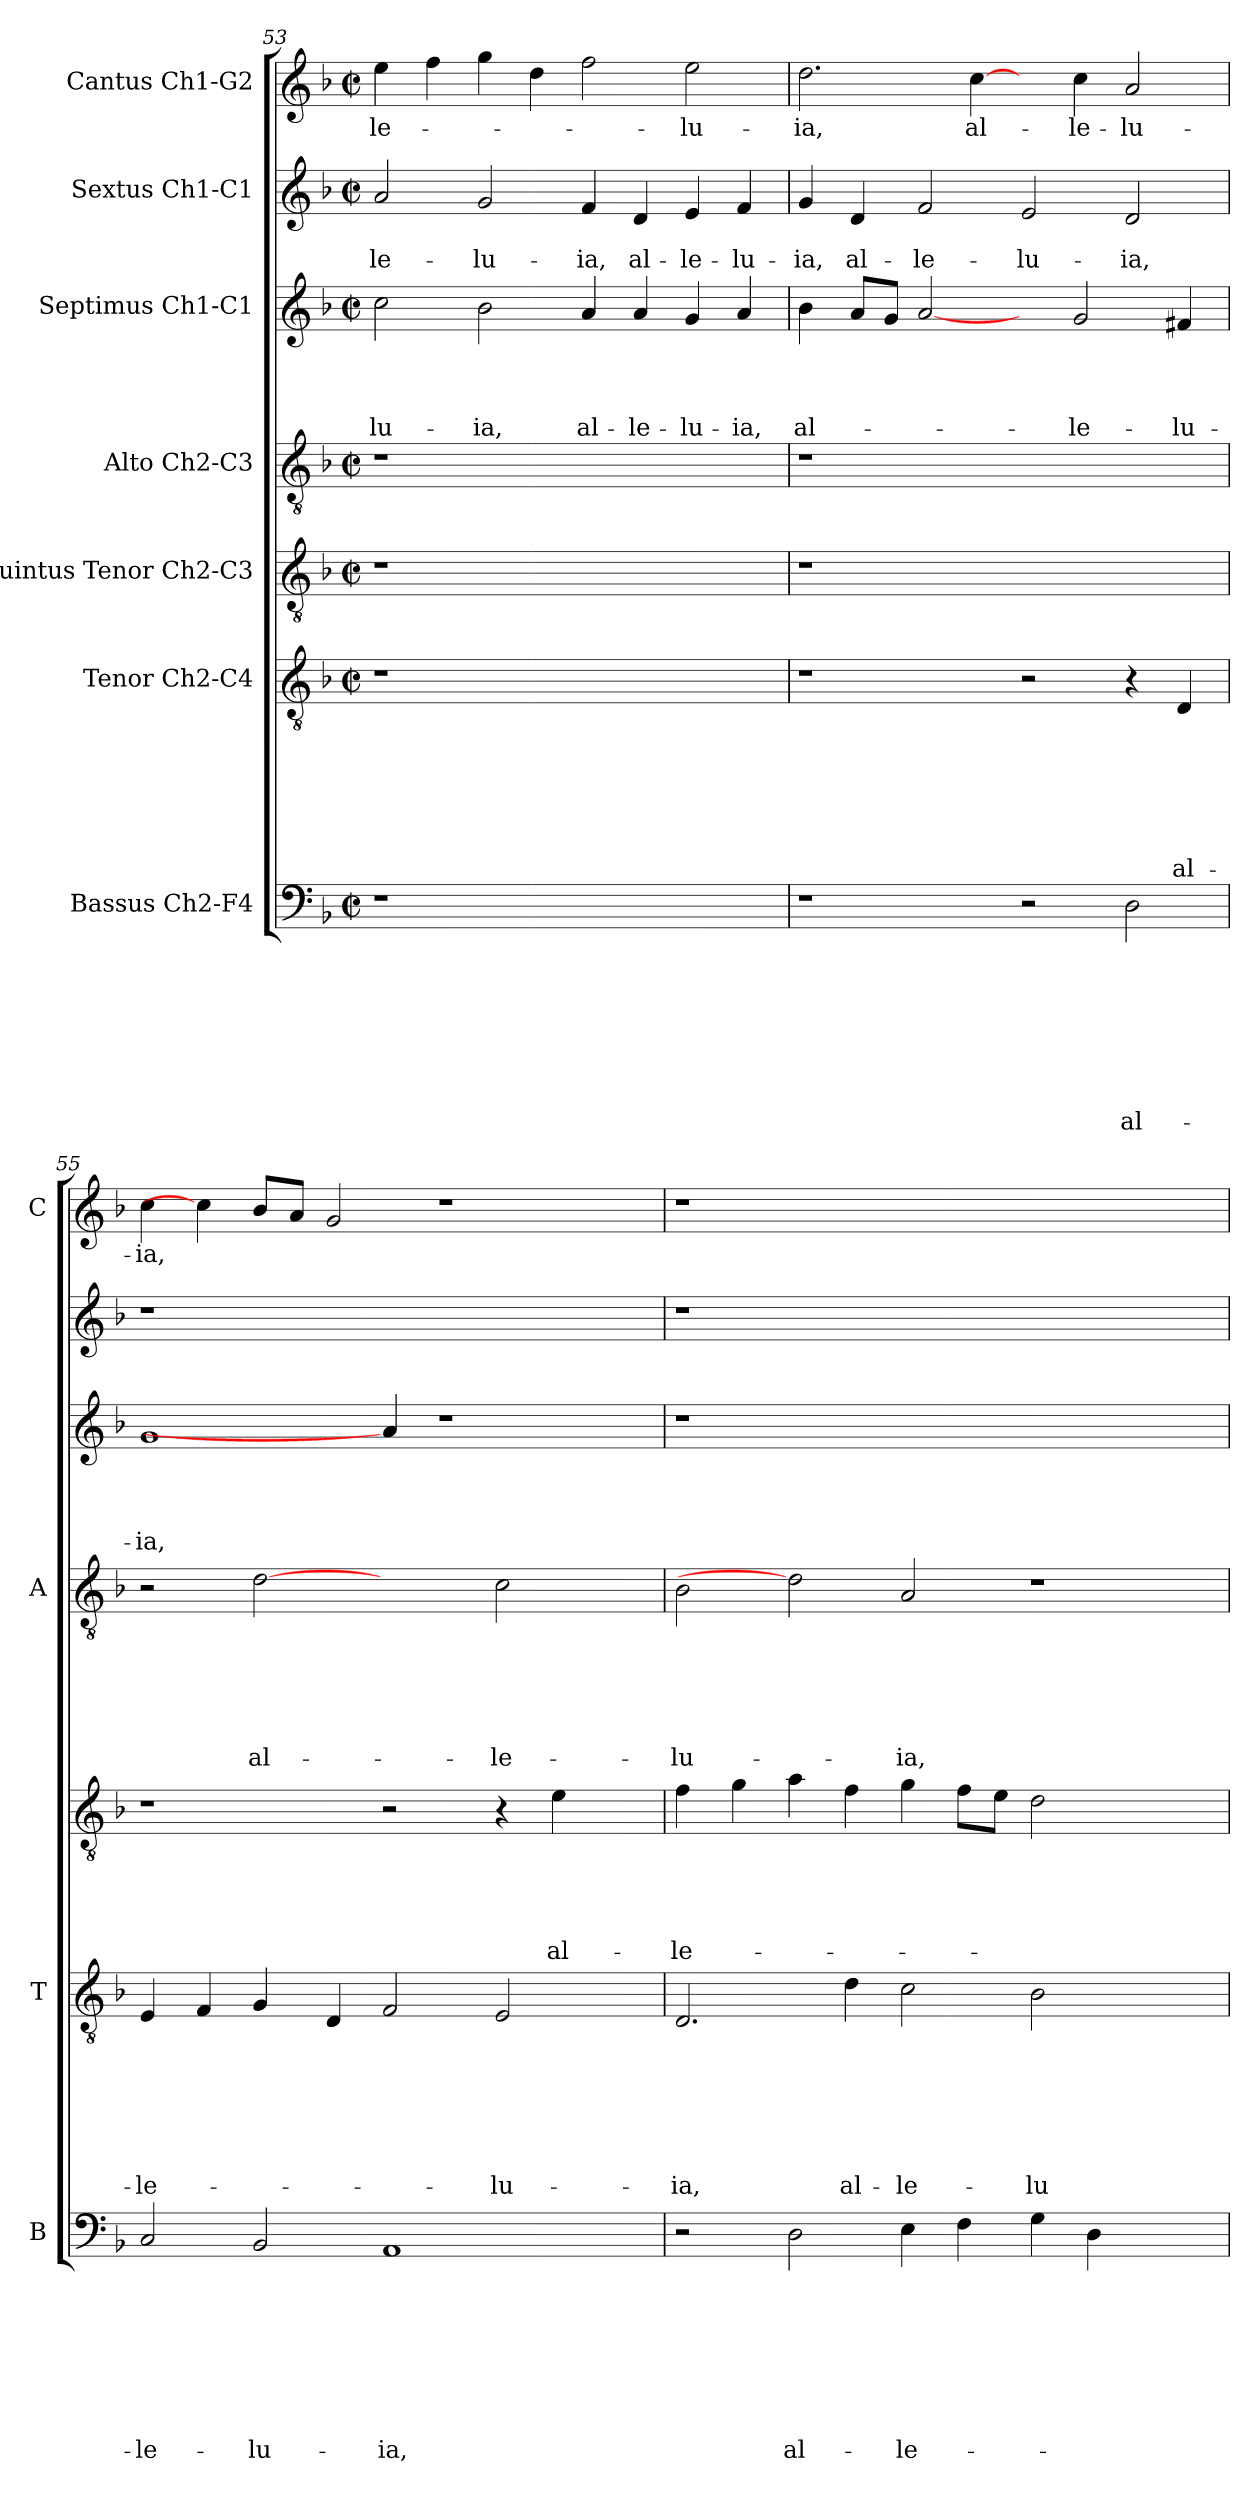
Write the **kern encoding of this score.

**kern	**text	**text	**text	**text	**text	**text	**text	**text	**kern	**text	**text	**text	**text	**text	**text	**text	**kern	**text	**text	**text	**text	**text	**kern	**text	**text	**text	**text	**text	**text	**kern	**text	**text	**text	**text	**kern	**text	**text	**kern	**text
*part7	*part7	*part7	*part7	*part7	*part7	*part7	*part7	*part7	*part6	*part6	*part6	*part6	*part6	*part6	*part6	*part6	*part5	*part5	*part5	*part5	*part5	*part5	*part4	*part4	*part4	*part4	*part4	*part4	*part4	*part3	*part3	*part3	*part3	*part3	*part2	*part2	*part2	*part1	*part1
*staff7	*staff7	*staff7	*staff7	*staff7	*staff7	*staff7	*staff7	*staff7	*staff6	*staff6	*staff6	*staff6	*staff6	*staff6	*staff6	*staff6	*staff5	*staff5	*staff5	*staff5	*staff5	*staff5	*staff4	*staff4	*staff4	*staff4	*staff4	*staff4	*staff4	*staff3	*staff3	*staff3	*staff3	*staff3	*staff2	*staff2	*staff2	*staff1	*staff1
*I"Bassus Ch2-F4	*	*	*	*	*	*	*	*	*I"Tenor Ch2-C4	*	*	*	*	*	*	*	*I"Quintus Tenor Ch2-C3	*	*	*	*	*	*I"Alto Ch2-C3	*	*	*	*	*	*	*I"Septimus Ch1-C1	*	*	*	*	*I"Sextus Ch1-C1	*	*	*I"Cantus Ch1-G2	*
*I'B	*	*	*	*	*	*	*	*	*I'T	*	*	*	*	*	*	*	*	*	*	*	*	*	*I'A	*	*	*	*	*	*	*	*	*	*	*	*	*	*	*I'C	*
!!LO:LB:g=z
*clefF4	*	*	*	*	*	*	*	*	*clefGv2	*	*	*	*	*	*	*	*clefGv2	*	*	*	*	*	*clefGv2	*	*	*	*	*	*	*clefG2	*	*	*	*	*clefG2	*	*	*clefG2	*
*k[b-]	*	*	*	*	*	*	*	*	*k[b-]	*	*	*	*	*	*	*	*k[b-]	*	*	*	*	*	*k[b-]	*	*	*	*	*	*	*k[b-]	*	*	*	*	*k[b-]	*	*	*k[b-]	*
*F:	*	*	*	*	*	*	*	*	*F:	*	*	*	*	*	*	*	*F:	*	*	*	*	*	*F:	*	*	*	*	*	*	*F:	*	*	*	*	*F:	*	*	*F:	*
*M2/2	*	*	*	*	*	*	*	*	*M2/2	*	*	*	*	*	*	*	*M2/2	*	*	*	*	*	*M2/2	*	*	*	*	*	*	*M2/2	*	*	*	*	*M2/2	*	*	*M2/2	*
*met(c|)	*	*	*	*	*	*	*	*	*met(c|)	*	*	*	*	*	*	*	*met(c|)	*	*	*	*	*	*met(c|)	*	*	*	*	*	*	*met(c|)	*	*	*	*	*met(c|)	*	*	*met(c|)	*
=53	=53	=53	=53	=53	=53	=53	=53	=53	=53	=53	=53	=53	=53	=53	=53	=53	=53	=53	=53	=53	=53	=53	=53	=53	=53	=53	=53	=53	=53	=53	=53	=53	=53	=53	=53	=53	=53	=53	=53
!	!	!	!	!	!	!	!	!	!	!	!	!	!	!	!	!	!	!	!	!	!	!	!	!	!	!	!	!	!	!	!	!	!	!LO:LY:b	!	!	!LO:LY:b	!	!LO:LY:b
1r	.	.	.	.	.	.	.	.	1r	.	.	.	.	.	.	.	1r	.	.	.	.	.	1r	.	.	.	.	.	.	2cc\	.	.	.	-lu-	2a/	.	-le-	4ee\	-le-
.	.	.	.	.	.	.	.	.	.	.	.	.	.	.	.	.	.	.	.	.	.	.	.	.	.	.	.	.	.	.	.	.	.	.	.	.	.	4ff\	.
!	!	!	!	!	!	!	!	!	!	!	!	!	!	!	!	!	!	!	!	!	!	!	!	!	!	!	!	!	!	!	!	!	!	!LO:LY:b	!	!	!LO:LY:b	!	!
.	.	.	.	.	.	.	.	.	.	.	.	.	.	.	.	.	.	.	.	.	.	.	.	.	.	.	.	.	.	2b-\	.	.	.	-ia,	2g/	.	-lu-	4gg\	.
.	.	.	.	.	.	.	.	.	.	.	.	.	.	.	.	.	.	.	.	.	.	.	.	.	.	.	.	.	.	.	.	.	.	.	.	.	.	4dd\	.
!	!	!	!	!	!	!	!	!	!	!	!	!	!	!	!	!	!	!	!	!	!	!	!	!	!	!	!	!	!	!	!	!	!	!LO:LY:b	!	!	!LO:LY:b	!	!
1ryy	.	.	.	.	.	.	.	.	1ryy	.	.	.	.	.	.	.	1ryy	.	.	.	.	.	1ryy	.	.	.	.	.	.	4a/	.	.	.	al-	4f/	.	-ia,	2ff\	.
!	!	!	!	!	!	!	!	!	!	!	!	!	!	!	!	!	!	!	!	!	!	!	!	!	!	!	!	!	!	!	!	!	!	!LO:LY:b	!	!	!LO:LY:b	!	!
.	.	.	.	.	.	.	.	.	.	.	.	.	.	.	.	.	.	.	.	.	.	.	.	.	.	.	.	.	.	4a/	.	.	.	-le-	4d/	.	al-	.	.
!	!	!	!	!	!	!	!	!	!	!	!	!	!	!	!	!	!	!	!	!	!	!	!	!	!	!	!	!	!	!	!	!	!	!LO:LY:b	!	!	!LO:LY:b	!	!LO:LY:b
.	.	.	.	.	.	.	.	.	.	.	.	.	.	.	.	.	.	.	.	.	.	.	.	.	.	.	.	.	.	4g/	.	.	.	-lu-	4e/	.	-le-	2ee\	-lu-
!	!	!	!	!	!	!	!	!	!	!	!	!	!	!	!	!	!	!	!	!	!	!	!	!	!	!	!	!	!	!	!	!	!	!LO:LY:b	!	!	!LO:LY:b	!	!
.	.	.	.	.	.	.	.	.	.	.	.	.	.	.	.	.	.	.	.	.	.	.	.	.	.	.	.	.	.	4a/	.	.	.	-ia,	4f/	.	-lu-	.	.
=54	=54	=54	=54	=54	=54	=54	=54	=54	=54	=54	=54	=54	=54	=54	=54	=54	=54	=54	=54	=54	=54	=54	=54	=54	=54	=54	=54	=54	=54	=54	=54	=54	=54	=54	=54	=54	=54	=54	=54
!	!	!	!	!	!	!	!	!	!	!	!	!	!	!	!	!	!	!	!	!	!	!	!	!	!	!	!	!	!	!	!	!	!	!LO:LY:b	!	!	!LO:LY:b	!	!LO:LY:b
1r	.	.	.	.	.	.	.	.	1r	.	.	.	.	.	.	.	1r	.	.	.	.	.	1r	.	.	.	.	.	.	4b-\	.	.	.	al-	4g/	.	-ia,	2.dd\	-ia,
!	!	!	!	!	!	!	!	!	!	!	!	!	!	!	!	!	!	!	!	!	!	!	!	!	!	!	!	!	!	!	!	!	!	!	!	!	!LO:LY:b	!	!
.	.	.	.	.	.	.	.	.	.	.	.	.	.	.	.	.	.	.	.	.	.	.	.	.	.	.	.	.	.	8a/L	.	.	.	.	4d/	.	al-	.	.
.	.	.	.	.	.	.	.	.	.	.	.	.	.	.	.	.	.	.	.	.	.	.	.	.	.	.	.	.	.	8g/J	.	.	.	.	.	.	.	.	.
!	!	!	!	!	!	!	!	!	!	!	!	!	!	!	!	!	!	!	!	!	!	!	!	!	!	!	!	!	!	!	!	!	!	!	!	!	!LO:LY:b	!	!
.	.	.	.	.	.	.	.	.	.	.	.	.	.	.	.	.	.	.	.	.	.	.	.	.	.	.	.	.	.	[2a/	.	.	.	.	2f/	.	-le-	.	.
!	!	!	!	!	!	!	!	!	!	!	!	!	!	!	!	!	!	!	!	!	!	!	!	!	!	!	!	!	!	!	!	!	!	!	!	!	!	!	!LO:LY:b
.	.	.	.	.	.	.	.	.	.	.	.	.	.	.	.	.	.	.	.	.	.	.	.	.	.	.	.	.	.	.	.	.	.	.	.	.	.	[4cc\	al-
!	!	!	!	!	!	!	!	!	!	!	!	!	!	!	!	!	!	!	!	!	!	!	!	!	!	!	!	!	!	!	!	!	!	!	!	!	!LO:LY:b	!	!
2r	.	.	.	.	.	.	.	.	2r	.	.	.	.	.	.	.	1ryy	.	.	.	.	.	1ryy	.	.	.	.	.	.	4ryy	.	.	.	.	2e/	.	-lu-	4ryy	.
!	!	!	!	!	!	!	!	!	!	!	!	!	!	!	!	!	!	!	!	!	!	!	!	!	!	!	!	!	!	!	!	!	!	!LO:LY:b	!	!	!	!	!LO:LY:b
.	.	.	.	.	.	.	.	.	.	.	.	.	.	.	.	.	.	.	.	.	.	.	.	.	.	.	.	.	.	2g/	.	.	.	-le-	.	.	.	4cc\	-le-
!	!	!	!	!	!	!	!	!LO:LY:b	!	!	!	!	!	!	!	!	!	!	!	!	!	!	!	!	!	!	!	!	!	!	!	!	!	!	!	!	!LO:LY:b	!	!LO:LY:b
2D\	.	.	.	.	.	.	.	al-	4r	.	.	.	.	.	.	.	.	.	.	.	.	.	.	.	.	.	.	.	.	.	.	.	.	.	2d/	.	-ia,	2a/	-lu-
!	!	!	!	!	!	!	!	!	!	!	!	!	!	!	!	!LO:LY:b	!	!	!	!	!	!	!	!	!	!	!	!	!	!	!	!	!	!LO:LY:b	!	!	!	!	!
.	.	.	.	.	.	.	.	.	4D/	.	.	.	.	.	.	al-	.	.	.	.	.	.	.	.	.	.	.	.	.	4f#X/	.	.	.	-lu-	.	.	.	.	.
=55	=55	=55	=55	=55	=55	=55	=55	=55	=55	=55	=55	=55	=55	=55	=55	=55	=55	=55	=55	=55	=55	=55	=55	=55	=55	=55	=55	=55	=55	=55	=55	=55	=55	=55	=55	=55	=55	=55	=55
!	!	!	!	!	!	!	!	!LO:LY:b	!	!	!	!	!	!	!	!LO:LY:b	!	!	!	!	!	!	!	!	!	!	!	!	!	!	!	!	!	!LO:LY:b	!	!	!	!	!LO:LY:b
2C/	.	.	.	.	.	.	.	-le-	4E/	.	.	.	.	.	.	-le-	1r	.	.	.	.	.	2r	.	.	.	.	.	.	1g	.	.	.	-ia,	1r	.	.	4cc\	-ia,
.	.	.	.	.	.	.	.	.	4F/	.	.	.	.	.	.	.	.	.	.	.	.	.	.	.	.	.	.	.	.	.	.	.	.	.	.	.	.	4cc\]	.
!	!	!	!	!	!	!	!	!LO:LY:b	!	!	!	!	!	!	!	!	!	!	!	!	!	!	!	!	!	!	!	!	!LO:LY:b	!	!	!	!	!	!	!	!	!	!
2BB-/	.	.	.	.	.	.	.	-lu-	4G/	.	.	.	.	.	.	.	.	.	.	.	.	.	[2d	.	.	.	.	.	al-	.	.	.	.	.	.	.	.	8b-/L	.
.	.	.	.	.	.	.	.	.	.	.	.	.	.	.	.	.	.	.	.	.	.	.	.	.	.	.	.	.	.	.	.	.	.	.	.	.	.	8a/J	.
.	.	.	.	.	.	.	.	.	4D/	.	.	.	.	.	.	.	.	.	.	.	.	.	.	.	.	.	.	.	.	.	.	.	.	.	.	.	.	2g/	.
!	!	!	!	!	!	!	!	!LO:LY:b	!	!	!	!	!	!	!	!	!	!	!	!	!	!	!	!	!	!	!	!	!	!	!	!	!	!	!	!	!	!	!
1AA	.	.	.	.	.	.	.	-ia,	2F/	.	.	.	.	.	.	.	2r	.	.	.	.	.	2ryy	.	.	.	.	.	.	4a/]	.	.	.	.	1ryy	.	.	.	.
.	.	.	.	.	.	.	.	.	.	.	.	.	.	.	.	.	.	.	.	.	.	.	.	.	.	.	.	.	.	1r	.	.	.	.	.	.	.	1r	.
!	!	!	!	!	!	!	!	!	!	!	!	!	!	!	!	!LO:LY:b	!	!	!	!	!	!	!	!	!	!	!	!	!LO:LY:b	!	!	!	!	!	!	!	!	!	!
.	.	.	.	.	.	.	.	.	2E/	.	.	.	.	.	.	-lu-	4r	.	.	.	.	.	2c\	.	.	.	.	.	-le-	.	.	.	.	.	.	.	.	.	.
!	!	!	!	!	!	!	!	!	!	!	!	!	!	!	!	!	!	!	!	!	!	!LO:LY:b	!	!	!	!	!	!	!	!	!	!	!	!	!	!	!	!	!
.	.	.	.	.	.	.	.	.	.	.	.	.	.	.	.	.	4e\	.	.	.	.	al-	.	.	.	.	.	.	.	.	.	.	.	.	.	.	.	.	.
4ryy	.	.	.	.	.	.	.	.	4ryy	.	.	.	.	.	.	.	4ryy	.	.	.	.	.	4ryy	.	.	.	.	.	.	.	.	.	.	.	4ryy	.	.	.	.
=56	=56	=56	=56	=56	=56	=56	=56	=56	=56	=56	=56	=56	=56	=56	=56	=56	=56	=56	=56	=56	=56	=56	=56	=56	=56	=56	=56	=56	=56	=56	=56	=56	=56	=56	=56	=56	=56	=56	=56
!	!	!	!	!	!	!	!	!	!	!	!	!	!	!	!	!LO:LY:b	!	!	!	!	!	!LO:LY:b	!	!	!	!	!	!	!LO:LY:b	!	!	!	!	!	!	!	!	!	!
2r	.	.	.	.	.	.	.	.	2.D/	.	.	.	.	.	.	-ia,	4f\	.	.	.	.	-le-	2B-\	.	.	.	.	.	-lu-	1r	.	.	.	.	1r	.	.	1r	.
.	.	.	.	.	.	.	.	.	.	.	.	.	.	.	.	.	4g\	.	.	.	.	.	.	.	.	.	.	.	.	.	.	.	.	.	.	.	.	.	.
!	!	!	!	!	!	!	!	!LO:LY:b	!	!	!	!	!	!	!	!	!	!	!	!	!	!	!	!	!	!	!	!	!	!	!	!	!	!	!	!	!	!	!
2D\	.	.	.	.	.	.	.	al-	.	.	.	.	.	.	.	.	4a\	.	.	.	.	.	2d]	.	.	.	.	.	.	.	.	.	.	.	.	.	.	.	.
!	!	!	!	!	!	!	!	!	!	!	!	!	!	!	!	!LO:LY:b	!	!	!	!	!	!	!	!	!	!	!	!	!	!	!	!	!	!	!	!	!	!	!
.	.	.	.	.	.	.	.	.	4d\	.	.	.	.	.	.	al-	4f\	.	.	.	.	.	.	.	.	.	.	.	.	.	.	.	.	.	.	.	.	.	.
!	!	!	!	!	!	!	!	!LO:LY:b	!	!	!	!	!	!	!	!LO:LY:b	!	!	!	!	!	!	!	!	!	!	!	!	!LO:LY:b	!	!	!	!	!	!	!	!	!	!
4E\	.	.	.	.	.	.	.	-le-	2c\	.	.	.	.	.	.	-le-	4g\	.	.	.	.	.	2A/	.	.	.	.	.	-ia,	1.ryy	.	.	.	.	1.ryy	.	.	1.ryy	.
4F\	.	.	.	.	.	.	.	.	.	.	.	.	.	.	.	.	8f\L	.	.	.	.	.	.	.	.	.	.	.	.	.	.	.	.	.	.	.	.	.	.
.	.	.	.	.	.	.	.	.	.	.	.	.	.	.	.	.	8e\J	.	.	.	.	.	.	.	.	.	.	.	.	.	.	.	.	.	.	.	.	.	.
!	!	!	!	!	!	!	!	!	!	!	!	!	!	!	!	!LO:LY:b	!	!	!	!	!	!	!	!	!	!	!	!	!	!	!	!	!	!	!	!	!	!	!
4G\	.	.	.	.	.	.	.	.	2B-\	.	.	.	.	.	.	-lu-	2d\	.	.	.	.	.	1r	.	.	.	.	.	.	.	.	.	.	.	.	.	.	.	.
4D\	.	.	.	.	.	.	.	.	.	.	.	.	.	.	.	.	.	.	.	.	.	.	.	.	.	.	.	.	.	.	.	.	.	.	.	.	.	.	.
2ryy	.	.	.	.	.	.	.	.	2ryy	.	.	.	.	.	.	.	2ryy	.	.	.	.	.	.	.	.	.	.	.	.	.	.	.	.	.	.	.	.	.	.
=	=	=	=	=	=	=	=	=	=	=	=	=	=	=	=	=	=	=	=	=	=	=	=	=	=	=	=	=	=	=	=	=	=	=	=	=	=	=	=
*-	*-	*-	*-	*-	*-	*-	*-	*-	*-	*-	*-	*-	*-	*-	*-	*-	*-	*-	*-	*-	*-	*-	*-	*-	*-	*-	*-	*-	*-	*-	*-	*-	*-	*-	*-	*-	*-	*-	*-
